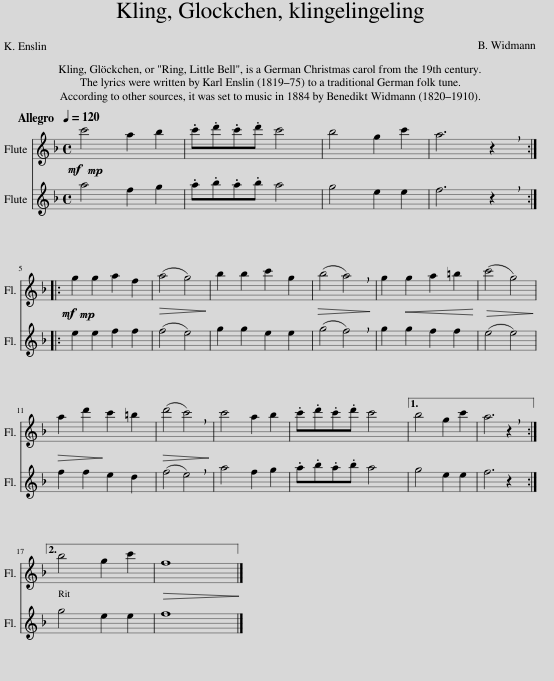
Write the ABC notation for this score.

X:1
%%score 1 2
L:1/8
Q:1/4=120
M:4/4
I:linebreak $
K:F
V:1 treble
V:2 treble
V:1
 c'4 a2 b2 | .c'.d'.c'.d' c'4 | b4 g2 c'2 | a6 !breath!z2 ::$ g2 g2 a2 f2 | %5
 (a4 g4) | b2 b2 c'2 g2 | (b4 !breath!a4) | g2 g2 a2 =b2 | (c'4 g4) |$ %10
!>(! a2 d'2!>)! c'2 =b2 |!>(! (d'4 !breath!c'4)!>)! | c'4 a2 b2 | .c'.d'.c'.d' c'4 |1 b4 g2 c'2 | %15
 a6 !breath!z2 :|2$ b4 g2 c'2 | f8 |] %18
V:2
!mf!!mp! a4 f2 g2 | .a.b.a.b a4 | g4 e2 e2 | f6 !breath!z2 ::$!mp!!mf! e2 e2 f2 f2 | %5
!>(! (f4 e4)!>)! | g2 g2 e2 e2 |!>(! (g4 !breath!f4)!>)! | g2!<(! g2 f2 f2!<)! |!>(! (e4 e4)!>)! |$ %10
 f2 f2 e2 d2 | (f4 !breath!e4) | a4 f2 g2 | .a.b.a.b a4 |1 g4 e2 e2 | %15
 f6 z2 :|2$ g4 e2 e2 |!>(! f8!>)! |] %18
